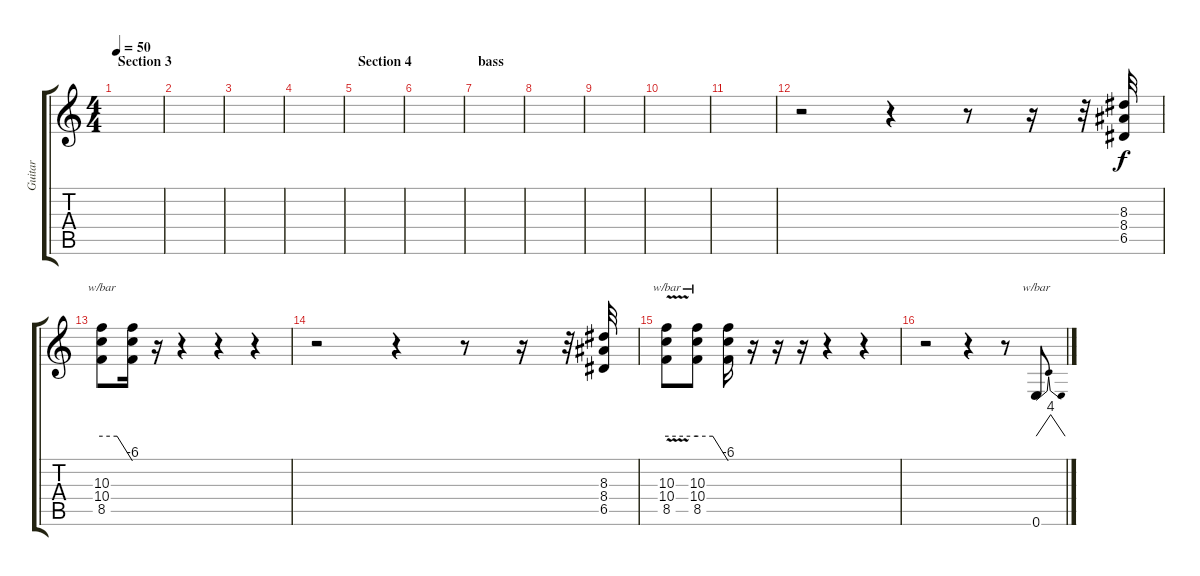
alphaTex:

\track ("Guitar" "Guitar") {instrument overdrivenguitar}
\staff {score tabs}
\tuning (E4 B3 G3 D3 A2 E2) {hide}
\ts (4 4)
\section ("" "Section 3")
\tempo 50
\clef g2
\ks c
|
|
|
|
\section ("" "Section 4")
|
|
\section ("" "bass")
|
|
|
|
|
r.2 r.4 r.8 r.16 r.32 (8.3 8.4 6.5).32 |
(10.3 10.4 8.5).8{tbe (custom default 0 0 30 0 60 -24)} (10.3{t} 10.4{t} 8.5{t}).16 r.16 r.4 r.4 r.4 |
r.2 r.4 r.8 r.16 r.32 (8.3 8.4 6.5).32 |
(10.3{v} 10.4 8.5).8{tbe (hold default 0 0 60 0)} (10.3 10.4 8.5).8{tbe (custom default 0 0 30 0 60 -24)} (10.3{t} 10.4{t} 8.5{t}).16 r.16 r.16 r.16 r.4 r.4 |
r.2 r.4 r.8 0.6.8{tbe (dip default 0 0 30 16 60 0)}
